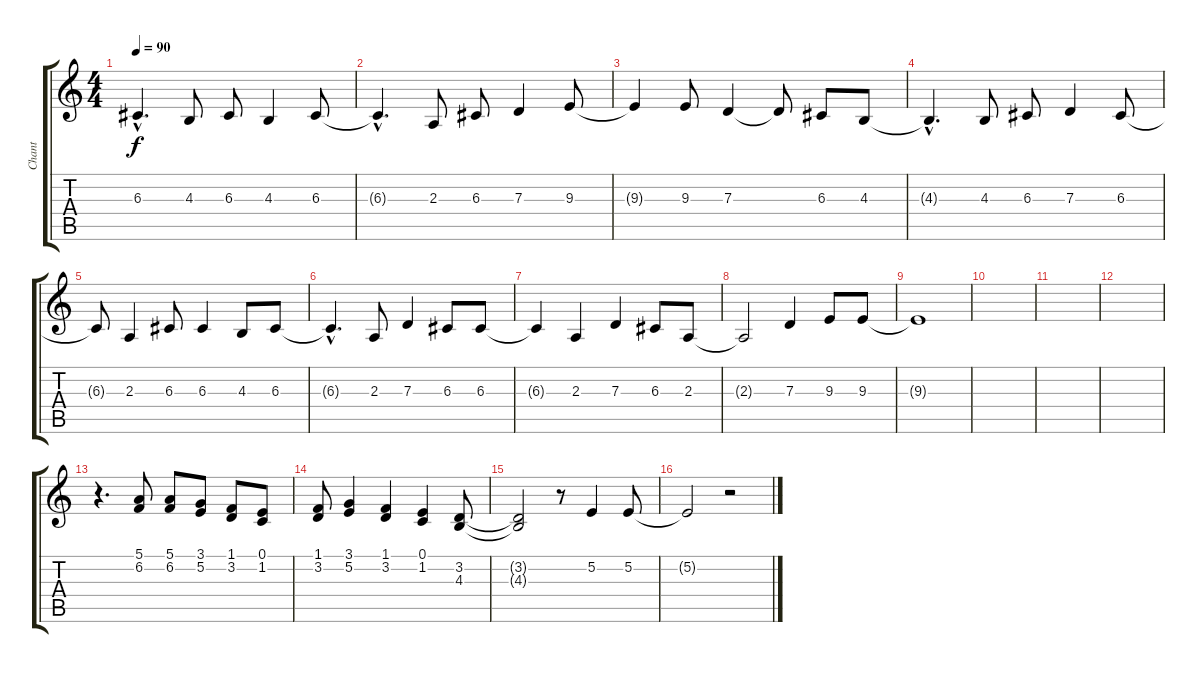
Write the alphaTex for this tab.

\track ("Chant" "Chant") {instrument lead2sawtooth}
\staff {score tabs}
\tuning (E4 B3 G3 D3 A2 E2) {hide}
\ts (4 4)
\tempo 90
\clef g2
\ks c
6.3{hac t}.4{d dy f} 4.3.8 6.3.8 4.3.4 6.3.8 |
6.3{hac t}.4{d} 2.3.8 6.3.8 7.3.4 9.3.8 |
9.3{t}.4 9.3.8 7.3.4 7.3{t}.8 6.3.8 4.3.8 |
4.3{hac t}.4{d} 4.3.8 6.3.8 7.3.4 6.3.8 |
6.3{t}.8 2.3.4 6.3.8 6.3.4 4.3.8 6.3.8 |
6.3{hac t}.4{d} 2.3.8 7.3.4 6.3.8 6.3.8 |
6.3{t}.4 2.3.4 7.3.4 6.3.8 2.3.8 |
2.3{t}.2 7.3.4 9.3.8 9.3.8 |
9.3{t}.1 |
|
|
|
r.4{d} (5.1 6.2).8 (5.1 6.2).8 (3.1 5.2).8 (1.1 3.2).8 (0.1 1.2).8 |
(1.1 3.2).8 (3.1 5.2).4 (1.1 3.2).4 (0.1 1.2).4 (3.2 4.3).8 |
(3.2{t} 4.3{t}).2 r.8 5.2.4 5.2.8 |
5.2{t}.2 r.2
